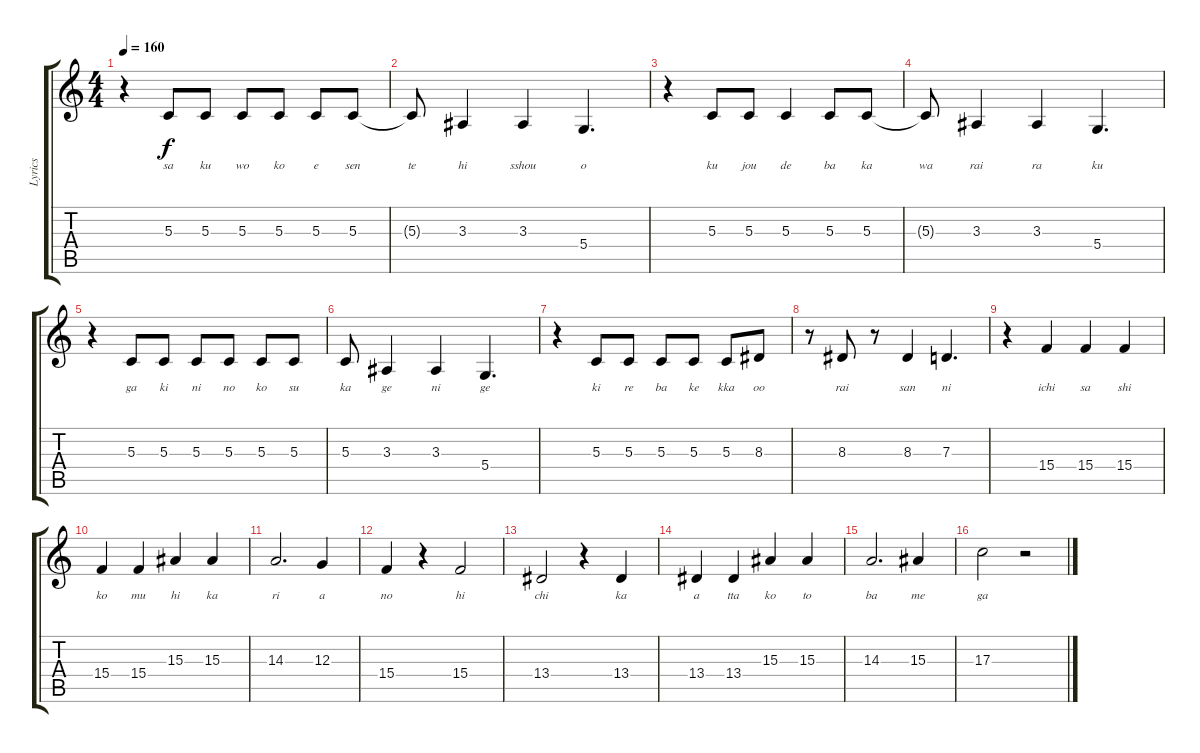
\track ("Lyrics" "Lyrics") {instrument lead6voice}
\staff {score tabs}
\tuning (E4 B3 G3 D3 A2 E2) {hide}
\ts (4 4)
\tempo 160
\clef g2
\ks c
r.4{dy f} 5.3.8{lyrics (0 "sa") lyrics (1 "") lyrics (2 "") lyrics (3 "") lyrics (4 "")} 5.3.8{lyrics (0 "ku") lyrics (1 "") lyrics (2 "") lyrics (3 "") lyrics (4 "")} 5.3.8{lyrics (0 "wo") lyrics (1 "") lyrics (2 "") lyrics (3 "") lyrics (4 "")} 5.3.8{lyrics (0 "ko") lyrics (1 "") lyrics (2 "") lyrics (3 "") lyrics (4 "")} 5.3.8{lyrics (0 "e") lyrics (1 "") lyrics (2 "") lyrics (3 "") lyrics (4 "")} 5.3.8{lyrics (0 "sen") lyrics (1 "") lyrics (2 "") lyrics (3 "") lyrics (4 "")} |
5.3{t}.8{lyrics (0 "te") lyrics (1 "") lyrics (2 "") lyrics (3 "") lyrics (4 "")} 3.3.4{lyrics (0 "hi") lyrics (1 "") lyrics (2 "") lyrics (3 "") lyrics (4 "")} 3.3.4{lyrics (0 "sshou") lyrics (1 "") lyrics (2 "") lyrics (3 "") lyrics (4 "")} 5.4.4{d lyrics (0 "o") lyrics (1 "") lyrics (2 "") lyrics (3 "") lyrics (4 "")} |
r.4 5.3.8{lyrics (0 "ku") lyrics (1 "") lyrics (2 "") lyrics (3 "") lyrics (4 "")} 5.3.8{lyrics (0 "jou") lyrics (1 "") lyrics (2 "") lyrics (3 "") lyrics (4 "")} 5.3.4{lyrics (0 "de") lyrics (1 "") lyrics (2 "") lyrics (3 "") lyrics (4 "")} 5.3.8{lyrics (0 "ba") lyrics (1 "") lyrics (2 "") lyrics (3 "") lyrics (4 "")} 5.3.8{lyrics (0 "ka") lyrics (1 "") lyrics (2 "") lyrics (3 "") lyrics (4 "")} |
5.3{t}.8{lyrics (0 "wa") lyrics (1 "") lyrics (2 "") lyrics (3 "") lyrics (4 "")} 3.3.4{lyrics (0 "rai") lyrics (1 "") lyrics (2 "") lyrics (3 "") lyrics (4 "")} 3.3.4{lyrics (0 "ra") lyrics (1 "") lyrics (2 "") lyrics (3 "") lyrics (4 "")} 5.4.4{d lyrics (0 "ku") lyrics (1 "") lyrics (2 "") lyrics (3 "") lyrics (4 "")} |
r.4 5.3.8{lyrics (0 "ga") lyrics (1 "") lyrics (2 "") lyrics (3 "") lyrics (4 "")} 5.3.8{lyrics (0 "ki") lyrics (1 "") lyrics (2 "") lyrics (3 "") lyrics (4 "")} 5.3.8{lyrics (0 "ni") lyrics (1 "") lyrics (2 "") lyrics (3 "") lyrics (4 "")} 5.3.8{lyrics (0 "no") lyrics (1 "") lyrics (2 "") lyrics (3 "") lyrics (4 "")} 5.3.8{lyrics (0 "ko") lyrics (1 "") lyrics (2 "") lyrics (3 "") lyrics (4 "")} 5.3.8{lyrics (0 "su") lyrics (1 "") lyrics (2 "") lyrics (3 "") lyrics (4 "")} |
5.3.8{lyrics (0 "ka") lyrics (1 "") lyrics (2 "") lyrics (3 "") lyrics (4 "")} 3.3.4{lyrics (0 "ge") lyrics (1 "") lyrics (2 "") lyrics (3 "") lyrics (4 "")} 3.3.4{lyrics (0 "ni") lyrics (1 "") lyrics (2 "") lyrics (3 "") lyrics (4 "")} 5.4.4{d lyrics (0 "ge") lyrics (1 "") lyrics (2 "") lyrics (3 "") lyrics (4 "")} |
r.4 5.3.8{lyrics (0 "ki") lyrics (1 "") lyrics (2 "") lyrics (3 "") lyrics (4 "")} 5.3.8{lyrics (0 "re") lyrics (1 "") lyrics (2 "") lyrics (3 "") lyrics (4 "")} 5.3.8{lyrics (0 "ba") lyrics (1 "") lyrics (2 "") lyrics (3 "") lyrics (4 "")} 5.3.8{lyrics (0 "ke") lyrics (1 "") lyrics (2 "") lyrics (3 "") lyrics (4 "")} 5.3.8{lyrics (0 "kka") lyrics (1 "") lyrics (2 "") lyrics (3 "") lyrics (4 "")} 8.3.8{lyrics (0 "oo") lyrics (1 "") lyrics (2 "") lyrics (3 "") lyrics (4 "")} |
r.8 8.3.8{lyrics (0 "rai") lyrics (1 "") lyrics (2 "") lyrics (3 "") lyrics (4 "")} r.8 8.3.4{lyrics (0 "san") lyrics (1 "") lyrics (2 "") lyrics (3 "") lyrics (4 "")} 7.3.4{d lyrics (0 "ni") lyrics (1 "") lyrics (2 "") lyrics (3 "") lyrics (4 "")} |
r.4 15.4.4{lyrics (0 "ichi") lyrics (1 "") lyrics (2 "") lyrics (3 "") lyrics (4 "")} 15.4.4{lyrics (0 "sa") lyrics (1 "") lyrics (2 "") lyrics (3 "") lyrics (4 "")} 15.4.4{lyrics (0 "shi") lyrics (1 "") lyrics (2 "") lyrics (3 "") lyrics (4 "")} |
15.4.4{lyrics (0 "ko") lyrics (1 "") lyrics (2 "") lyrics (3 "") lyrics (4 "")} 15.4.4{lyrics (0 "mu") lyrics (1 "") lyrics (2 "") lyrics (3 "") lyrics (4 "")} 15.3.4{lyrics (0 "hi") lyrics (1 "") lyrics (2 "") lyrics (3 "") lyrics (4 "")} 15.3.4{lyrics (0 "ka") lyrics (1 "") lyrics (2 "") lyrics (3 "") lyrics (4 "")} |
14.3.2{d lyrics (0 "ri") lyrics (1 "") lyrics (2 "") lyrics (3 "") lyrics (4 "")} 12.3.4{lyrics (0 "a") lyrics (1 "") lyrics (2 "") lyrics (3 "") lyrics (4 "")} |
15.4.4{lyrics (0 "no") lyrics (1 "") lyrics (2 "") lyrics (3 "") lyrics (4 "")} r.4 15.4.2{lyrics (0 "hi") lyrics (1 "") lyrics (2 "") lyrics (3 "") lyrics (4 "")} |
13.4.2{lyrics (0 "chi") lyrics (1 "") lyrics (2 "") lyrics (3 "") lyrics (4 "")} r.4 13.4.4{lyrics (0 "ka") lyrics (1 "") lyrics (2 "") lyrics (3 "") lyrics (4 "")} |
13.4.4{lyrics (0 "a") lyrics (1 "") lyrics (2 "") lyrics (3 "") lyrics (4 "")} 13.4.4{lyrics (0 "tta") lyrics (1 "") lyrics (2 "") lyrics (3 "") lyrics (4 "")} 15.3.4{lyrics (0 "ko") lyrics (1 "") lyrics (2 "") lyrics (3 "") lyrics (4 "")} 15.3.4{lyrics (0 "to") lyrics (1 "") lyrics (2 "") lyrics (3 "") lyrics (4 "")} |
14.3.2{d lyrics (0 "ba") lyrics (1 "") lyrics (2 "") lyrics (3 "") lyrics (4 "")} 15.3.4{lyrics (0 "me") lyrics (1 "") lyrics (2 "") lyrics (3 "") lyrics (4 "")} |
17.3.2{lyrics (0 "ga") lyrics (1 "") lyrics (2 "") lyrics (3 "") lyrics (4 "")} r.2
